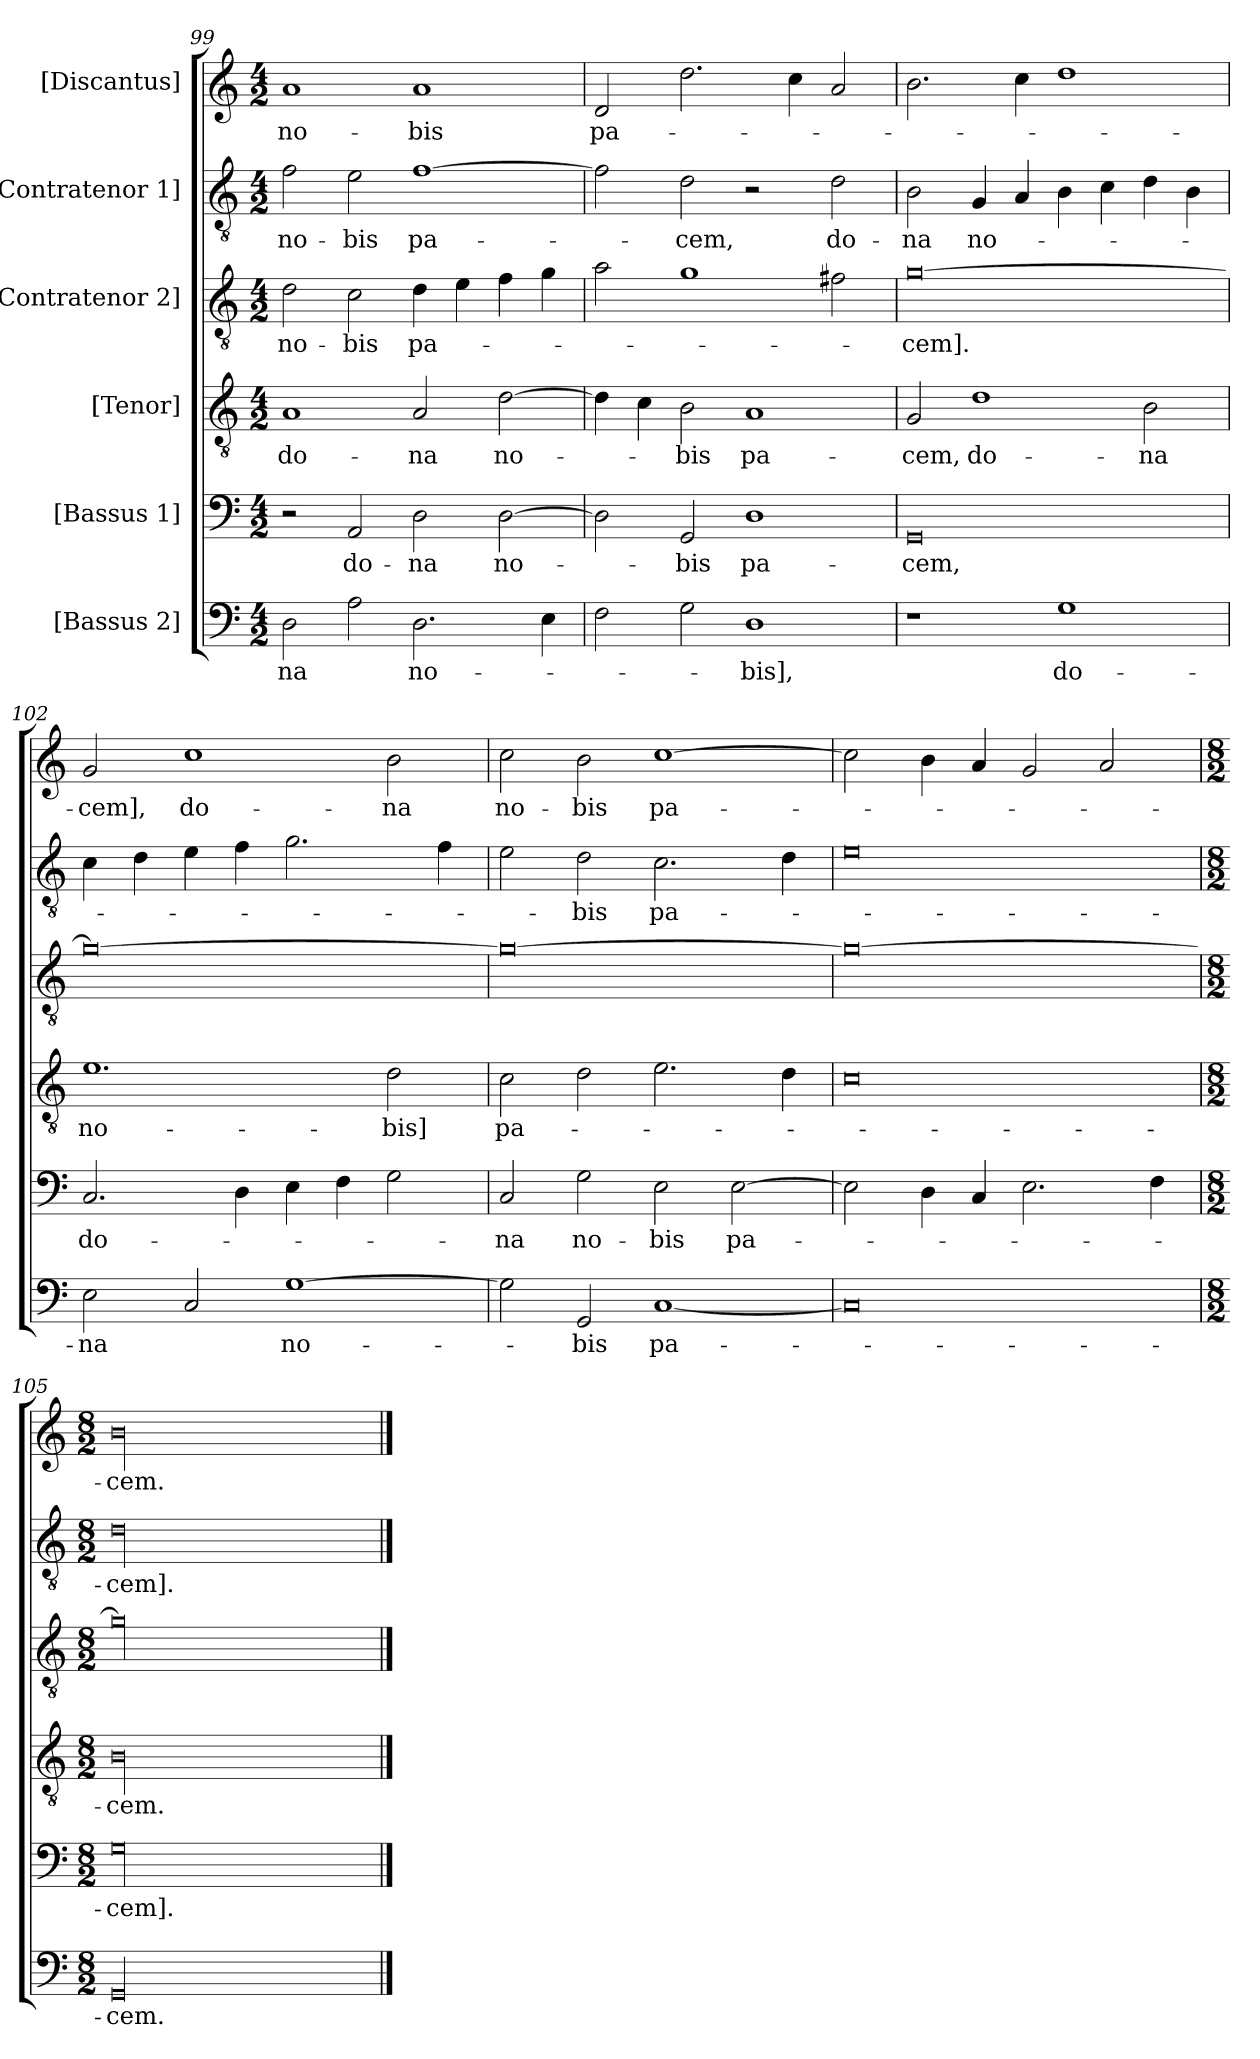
**kern	**text	**kern	**text	**kern	**text	**kern	**text	**kern	**text	**kern	**text
*part6	*part6	*part5	*part5	*part4	*part4	*part3	*part3	*part2	*part2	*part1	*part1
*staff6	*staff6	*staff5	*staff5	*staff4	*staff4	*staff3	*staff3	*staff2	*staff2	*staff1	*staff1
*I"[Bassus 2]	*	*I"[Bassus 1]	*	*I"[Tenor]	*	*I"[Contratenor 2]	*	*I"[Contratenor 1]	*	*I"[Discantus]	*
*clefF4	*	*clefF4	*	*clefGv2	*	*clefGv2	*	*clefGv2	*	*clefG2	*
*k[]	*	*k[]	*	*k[]	*	*k[]	*	*k[]	*	*k[]	*
*M4/2	*	*M4/2	*	*M4/2	*	*M4/2	*	*M4/2	*	*M4/2	*
=99	=99	=99	=99	=99	=99	=99	=99	=99	=99	=99	=99
2D\	-na	2r	.	1A/	do-	2d\	no-	2f\	no-	1a/	no-
2A\	.	2AA/	do-	.	.	2c\	-bis	2e\	-bis	.	.
2.D\	no-	2D\	-na	2A/	-na	4d\	pa-	[1f\	pa-	1a/	-bis
.	.	.	.	.	.	4e\	.	.	.	.	.
.	.	[2D\	no-	[2d\	no-	4f\	.	.	.	.	.
4E\	.	.	.	.	.	4g\	.	.	.	.	.
=100	=100	=100	=100	=100	=100	=100	=100	=100	=100	=100	=100
2F\	.	2D\]	.	4d\]	.	2a\	.	2f\]	.	2d/	pa-
.	.	.	.	4c\	.	.	.	.	.	.	.
2G\	.	2GG/	-bis	2B\	-bis	1g\	.	2d\	-cem,	2.dd\	.
1D\	-bis],	1D\	pa-	1A/	pa-	.	.	2r	.	.	.
.	.	.	.	.	.	.	.	.	.	4cc\	.
.	.	.	.	.	.	2f#X\	.	2d\	do-	2a/	.
=101	=101	=101	=101	=101	=101	=101	=101	=101	=101	=101	=101
1r	.	0GG/	-cem,	2G/	-cem,	[0g\	-cem].	2B\	-na	2.b\	.
.	.	.	.	1d\	do-	.	.	4G/	no-	.	.
.	.	.	.	.	.	.	.	4A/	.	4cc\	.
1G\	do-	.	.	.	.	.	.	4B\	.	1dd\	.
.	.	.	.	.	.	.	.	4c\	.	.	.
.	.	.	.	2B\	-na	.	.	4d\	.	.	.
.	.	.	.	.	.	.	.	4B\	.	.	.
=102	=102	=102	=102	=102	=102	=102	=102	=102	=102	=102	=102
2E\	-na	2.C/	do-	1.e\	no-	0g\_	.	4c\	.	2g/	-cem],
.	.	.	.	.	.	.	.	4d\	.	.	.
2C/	.	.	.	.	.	.	.	4e\	.	1cc\	do-
.	.	4D\	.	.	.	.	.	4f\	.	.	.
[1G\	no-	4E\	.	.	.	.	.	2.g\	.	.	.
.	.	4F\	.	.	.	.	.	.	.	.	.
.	.	2G\	.	2d\	-bis]	.	.	.	.	2b\	-na
.	.	.	.	.	.	.	.	4f\	.	.	.
=103	=103	=103	=103	=103	=103	=103	=103	=103	=103	=103	=103
2G\]	.	2C/	-na	2c\	pa-	0g\_	.	2e\	.	2cc\	no-
2GG/	-bis	2G\	no-	2d\	.	.	.	2d\	-bis	2b\	-bis
[1C/	pa-	2E\	-bis	2.e\	.	.	.	2.c\	pa-	[1cc\	pa-
.	.	[2E\	pa-	.	.	.	.	.	.	.	.
.	.	.	.	4d\	.	.	.	4d\	.	.	.
=104	=104	=104	=104	=104	=104	=104	=104	=104	=104	=104	=104
0C/]	.	2E\]	.	0c\	.	0g\_	.	0e\	.	2cc\]	.
.	.	4D\	.	.	.	.	.	.	.	4b\	.
.	.	4C/	.	.	.	.	.	.	.	4a/	.
.	.	2.E\	.	.	.	.	.	.	.	2g/	.
.	.	.	.	.	.	.	.	.	.	2a/	.
.	.	4F\	.	.	.	.	.	.	.	.	.
=105	=105	=105	=105	=105	=105	=105	=105	=105	=105	=105	=105
*M8/2	*	*M8/2	*	*M8/2	*	*M8/2	*	*M8/2	*	*M8/2	*
00GG/	-cem.	00G\	-cem].	00B\	-cem.	00g\]	.	00d\	-cem].	00b\	-cem.
==	==	==	==	==	==	==	==	==	==	==	==
*-	*-	*-	*-	*-	*-	*-	*-	*-	*-	*-	*-
